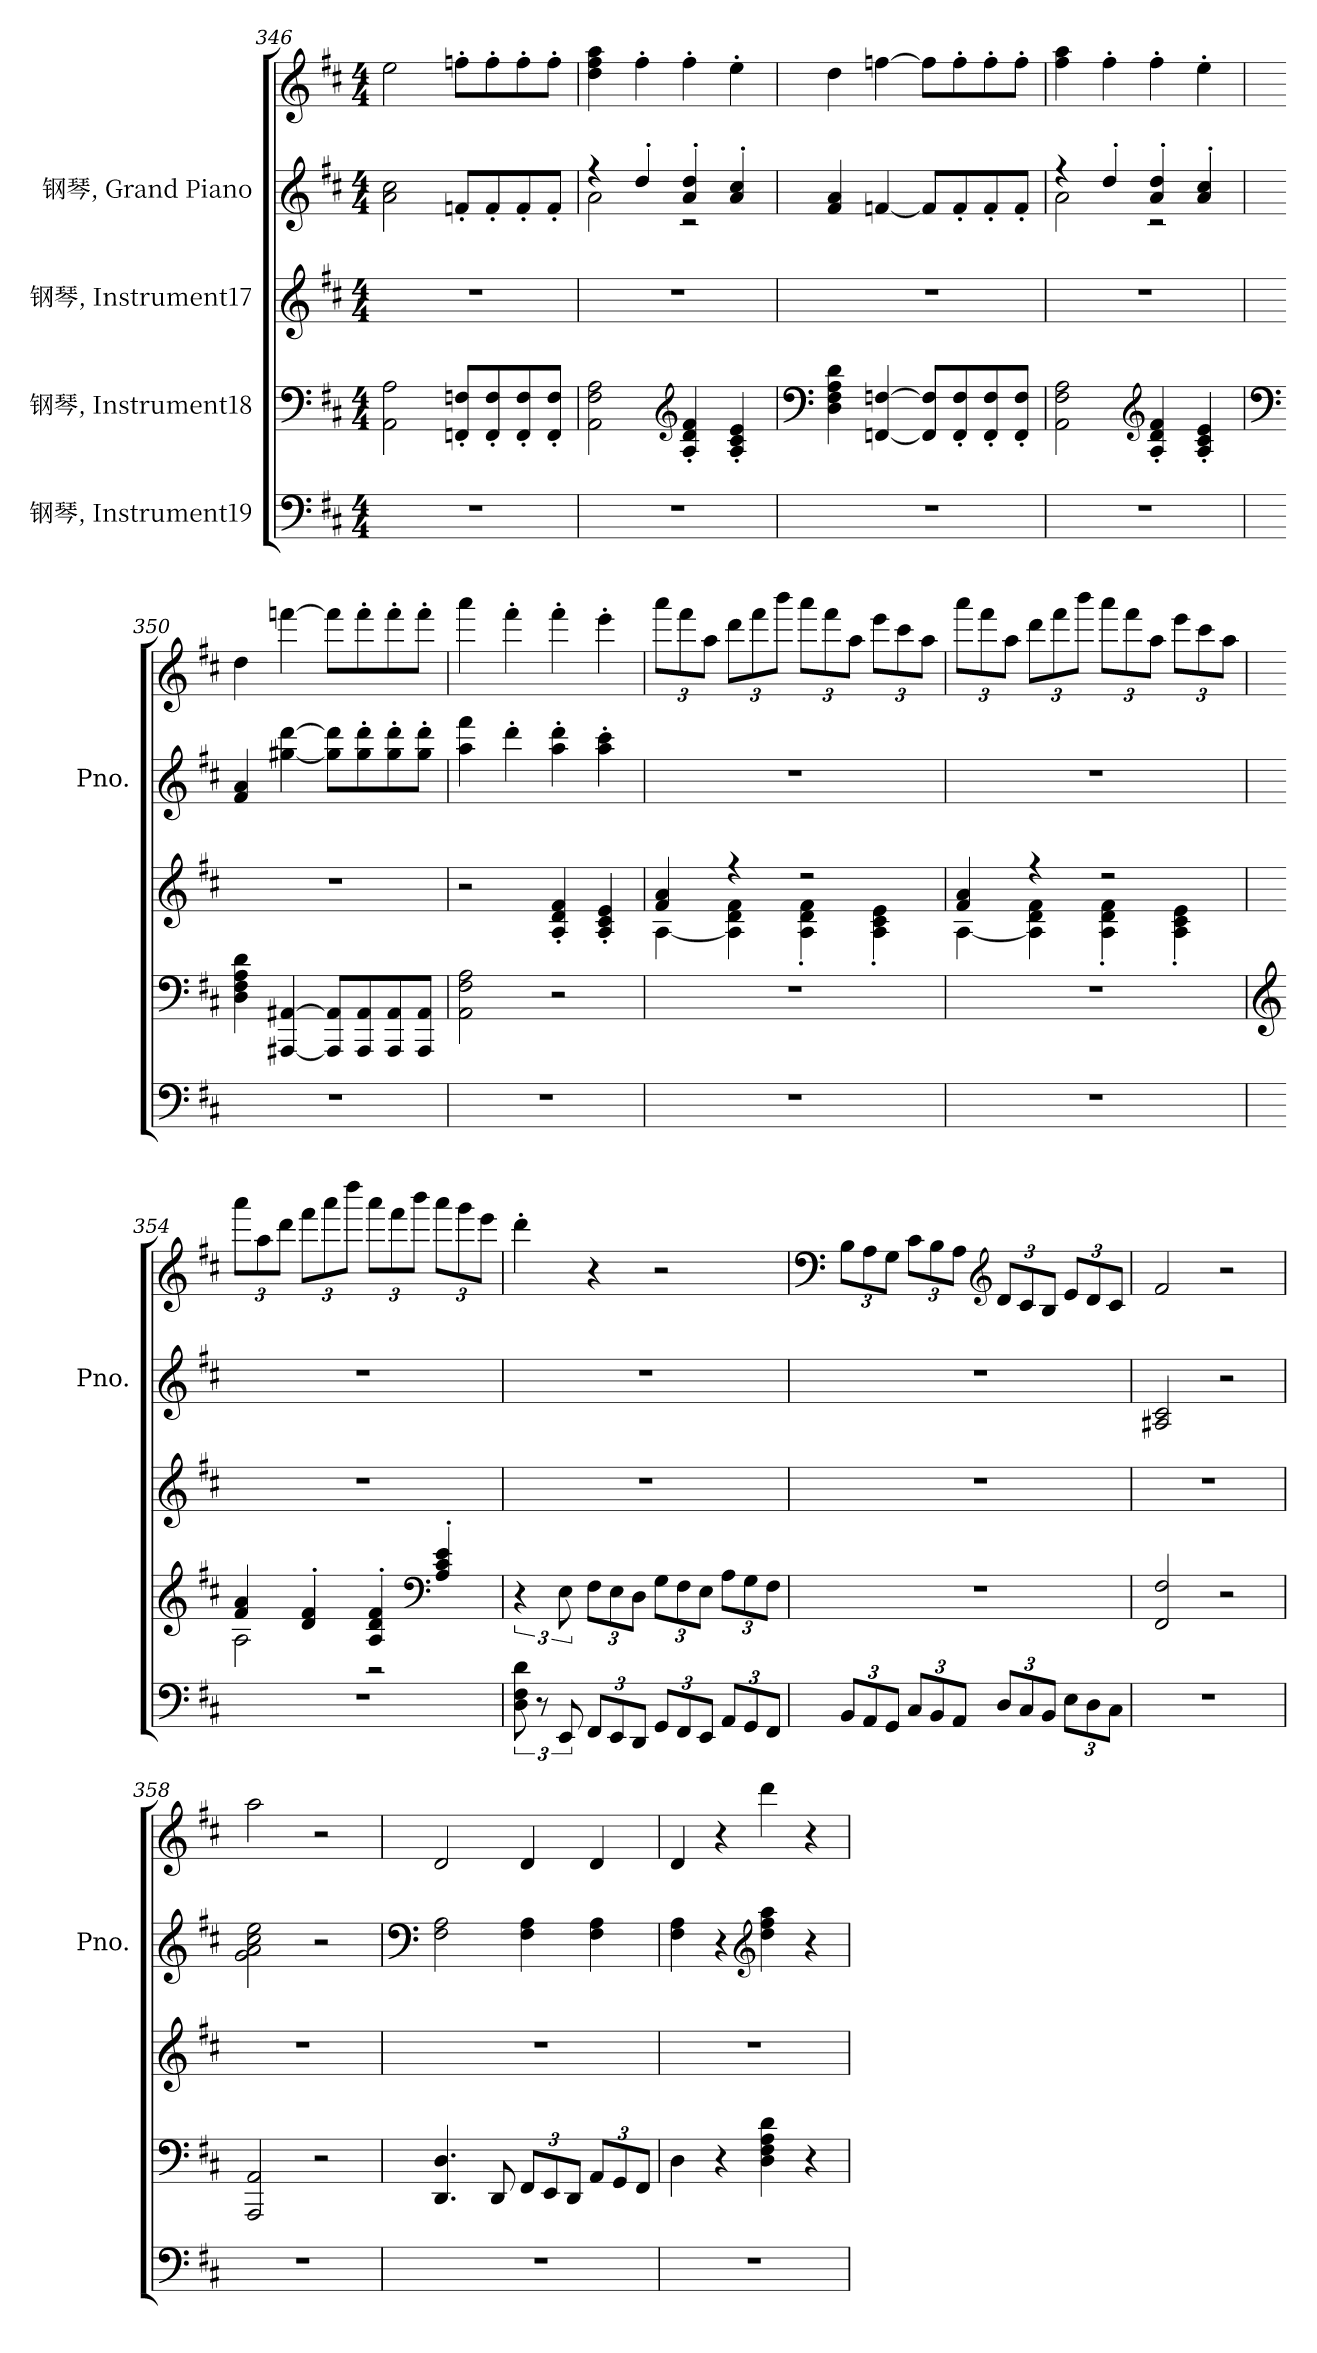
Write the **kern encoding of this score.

**kern	**kern	**kern	**kern	**kern
*part4	*part3	*part2	*part1	*part1
*staff5	*staff4	*staff3	*staff2	*staff1
*I"钢琴, Instrument19	*I"钢琴, Instrument18	*I"钢琴, Instrument17	*I"钢琴, Grand Piano	*
*	*	*	*I'Pno.	*
*clefF4	*clefF4	*clefG2	*clefG2	*clefG2
*k[f#c#]	*k[f#c#]	*k[f#c#]	*k[f#c#]	*k[f#c#]
*M4/4	*M4/4	*M4/4	*M4/4	*M4/4
=346	=346	=346	=346	=346
1r	2AA\ 2A\	1r	2a\ 2cc#\	2ee\
.	8FFn/' 8Fn/'L	.	8fn'/L	8ffn'\L
.	8FF/' 8F/'	.	8f'/	8ff'\
.	8FF/' 8F/'	.	8f'/	8ff'\
.	8FF/' 8F/'J	.	8f'/J	8ff'\J
=347	=347	=347	=347	=347
*	*	*	*^	*
1r	2AA\ 2F#\ 2A\	1r	4r	2a\	4dd\ 4ff#\ 4aa\
.	.	.	4dd'/	.	4ff#'\
*	*clefG2	*	*	*	*
.	4A/' 4d/' 4f#/'	.	4a/' 4dd/'	2r	4ff#'\
.	4A/' 4c#/' 4e/'	.	4a/' 4cc#/'	.	4ee'\
*	*	*	*v	*v	*
=348	=348	=348	=348	=348
*	*clefF4	*	*	*
1r	4D\ 4F#\ 4A\ 4d\	1r	4f#/ 4a/	4dd\
.	[4FFn/ [4Fn/	.	[4fn/	[4ffn\
.	8FF/] 8F/]L	.	8f/L]	8ff\L]
.	8FF/' 8F/'	.	8f'/	8ff'\
.	8FF/' 8F/'	.	8f'/	8ff'\
.	8FF/' 8F/'J	.	8f'/J	8ff'\J
=349	=349	=349	=349	=349
*	*	*	*^	*
1r	2AA\ 2F#\ 2A\	1r	4r	2a\	4ff#\ 4aa\
.	.	.	4dd'/	.	4ff#'\
*	*clefG2	*	*	*	*
.	4A/' 4d/' 4f#/'	.	4a/' 4dd/'	2r	4ff#'\
.	4A/' 4c#/' 4e/'	.	4a/' 4cc#/'	.	4ee'\
*	*	*	*v	*v	*
!!LO:PB:g=z
=350	=350	=350	=350	=350
*	*clefF4	*	*	*
1r	4D\ 4F#\ 4A\ 4d\	1r	4f#/ 4a/	4dd\
.	[4AAA#X/ [4AA#X/	.	[4gg#X\ [4ddd\	[4fffn\
.	8AAA#/] 8AA#/]L	.	8gg#\] 8ddd\]L	8fff\L]
.	8AAA#/ 8AA#/	.	8gg#\' 8ddd\'	8fff'\
.	8AAA#/ 8AA#/	.	8gg#\' 8ddd\'	8fff'\
.	8AAA#/ 8AA#/J	.	8gg#\' 8ddd\'J	8fff'\J
=351	=351	=351	=351	=351
1r	2AA\ 2F#\ 2A\	2r	4aa\ 4fff#\	4aaa\
.	.	.	4ddd'\	4fff#'\
.	2r	4A/' 4d/' 4f#/'	4aa\' 4ddd\'	4fff#'\
.	.	4A/' 4c#/' 4e/'	4aa\' 4ccc#\'	4eee'\
=352	=352	=352	=352	=352
*	*	*^	*	*
*	*	*	*	*	*Xbrackettup
1r	1r	4f#/ 4a/	[4A\	1r	12aaa\L
.	.	.	.	.	12fff#\
.	.	.	.	.	12aa\J
.	.	4r	4A\] 4d\ 4f#\	.	12ddd\L
.	.	.	.	.	12fff#\
.	.	.	.	.	12bbb\J
.	.	2r	4A\' 4d\' 4f#\'	.	12aaa\L
.	.	.	.	.	12fff#\
.	.	.	.	.	12aa\J
.	.	.	4A\' 4c#\' 4e\'	.	12eee\L
.	.	.	.	.	12ccc#\
.	.	.	.	.	12aa\J
!!LO:LB:g=z
=353	=353	=353	=353	=353	=353
1r	1r	4f#/ 4a/	[4A\	1r	12aaa\L
.	.	.	.	.	12fff#\
.	.	.	.	.	12aa\J
.	.	4r	4A\] 4d\ 4f#\	.	12ddd\L
.	.	.	.	.	12fff#\
.	.	.	.	.	12bbb\J
.	.	2r	4A\' 4d\' 4f#\'	.	12aaa\L
.	.	.	.	.	12fff#\
.	.	.	.	.	12aa\J
.	.	.	4A\' 4c#\' 4e\'	.	12eee\L
.	.	.	.	.	12ccc#\
.	.	.	.	.	12aa\J
*	*	*v	*v	*	*
=354	=354	=354	=354	=354
*	*clefG2	*	*	*
*	*^	*	*	*
1r	4f#/ 4a/	2A\	1r	1r	12aaa\L
.	.	.	.	.	12aa\
.	.	.	.	.	12ddd\J
.	4d/' 4f#/'	.	.	.	12fff#\L
.	.	.	.	.	12aaa\
.	.	.	.	.	12dddd\J
.	4A/' 4d/' 4f#/'	2r	.	.	12aaa\L
.	.	.	.	.	12fff#\
.	.	.	.	.	12bbb\J
*	*clefF4	*	*	*	*
.	4A/' 4c#/' 4e/'	.	.	.	12aaa\L
.	.	.	.	.	12ggg\
.	.	.	.	.	12eee\J
*	*v	*v	*	*	*
!!LO:PB:g=z
=355	=355	=355	=355	=355
12D\ 12F#\ 12d\	6r	1r	1r	4ddd'\
12r	.	.	.	.
12EE/	12E\	.	.	.
*Xbrackettup	*Xbrackettup	*	*	*
12FF#/L	12F#\L	.	.	4r
12EE/	12E\	.	.	.
12DD/J	12D\J	.	.	.
12GG/L	12G\L	.	.	2r
12FF#/	12F#\	.	.	.
12EE/J	12E\J	.	.	.
12AA/L	12A\L	.	.	.
12GG/	12G\	.	.	.
12FF#/J	12F#\J	.	.	.
=356	=356	=356	=356	=356
*	*	*	*	*clefF4
12BB/L	1r	1r	1r	12B\L
12AA/	.	.	.	12A\
12GG/J	.	.	.	12G\J
12C#/L	.	.	.	12c#\L
12BB/	.	.	.	12B\
12AA/J	.	.	.	12A\J
*	*	*	*	*clefG2
12D/L	.	.	.	12d/L
12C#/	.	.	.	12c#/
12BB/J	.	.	.	12B/J
12E\L	.	.	.	12e/L
12D\	.	.	.	12d/
12C#\J	.	.	.	12c#/J
=357	=357	=357	=357	=357
1r	2FF#/ 2F#/	1r	2A#X/ 2c#/	2f#/
.	2r	.	2r	2r
=358	=358	=358	=358	=358
1r	2AAA/ 2AA/	1r	2g\ 2a\ 2cc#\ 2ee\	2aa\
.	2r	.	2r	2r
!!LO:LB:g=z
=359	=359	=359	=359	=359
*	*	*	*clefF4	*
1r	4.DD/ 4.D/	1r	2F#\ 2A\	2d/
.	8DD/	.	.	.
.	12FF#/L	.	4F#\ 4A\	4d/
.	12EE/	.	.	.
.	12DD/J	.	.	.
.	12AA/L	.	4F#\ 4A\	4d/
.	12GG/	.	.	.
.	12FF#/J	.	.	.
=360	=360	=360	=360	=360
1r	4D\	1r	4F#\ 4A\	4d/
.	4r	.	4r	4r
*	*	*	*clefG2	*
.	4D\ 4F#\ 4A\ 4d\	.	4dd\ 4ff#\ 4aa\	4ddd\
.	4r	.	4r	4r
=	=	=	=	=
*-	*-	*-	*-	*-
